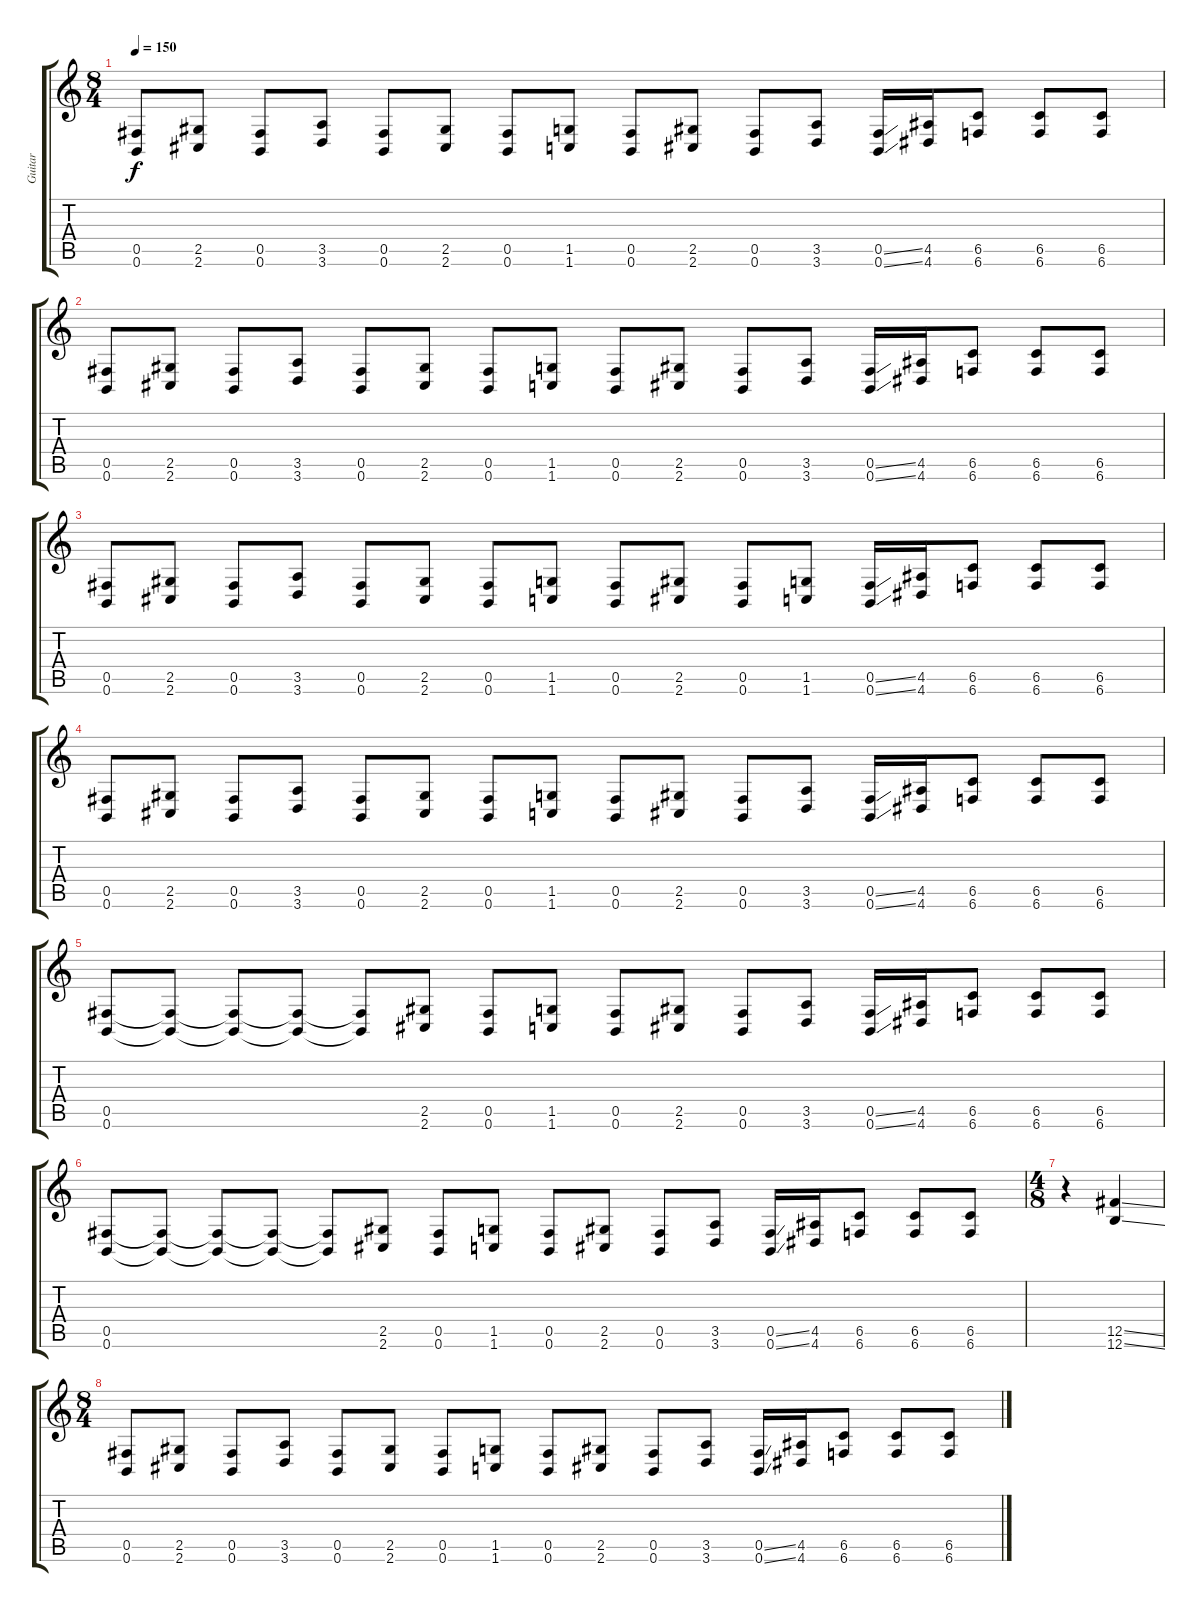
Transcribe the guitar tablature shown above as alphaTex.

\track ("Guitar" "Guitar") {instrument distortionguitar}
\staff {score tabs}
\tuning (Db4 Ab3 E3 B2 Gb2 B1) {hide}
\ts (8 4)
\tempo 150
\clef g2
\ks c
(0.5 0.6).8{dy f} (2.5 2.6).8 (0.5 0.6).8 (3.5 3.6).8 (0.5 0.6).8 (2.5 2.6).8 (0.5 0.6).8 (1.5 1.6).8 (0.5 0.6).8 (2.5 2.6).8 (0.5 0.6).8 (3.5 3.6).8 (0.5{ss} 0.6{ss}).16 (4.5 4.6).16 (6.5 6.6).8 (6.5 6.6).8 (6.5 6.6).8 |
(0.5 0.6).8 (2.5 2.6).8 (0.5 0.6).8 (3.5 3.6).8 (0.5 0.6).8 (2.5 2.6).8 (0.5 0.6).8 (1.5 1.6).8 (0.5 0.6).8 (2.5 2.6).8 (0.5 0.6).8 (3.5 3.6).8 (0.5{ss} 0.6{ss}).16 (4.5 4.6).16 (6.5 6.6).8 (6.5 6.6).8 (6.5 6.6).8 |
(0.5 0.6).8 (2.5 2.6).8 (0.5 0.6).8 (3.5 3.6).8 (0.5 0.6).8 (2.5 2.6).8 (0.5 0.6).8 (1.5 1.6).8 (0.5 0.6).8 (2.5 2.6).8 (0.5 0.6).8 (1.5 1.6).8 (0.5{ss} 0.6{ss}).16 (4.5 4.6).16 (6.5 6.6).8 (6.5 6.6).8 (6.5 6.6).8 |
(0.5 0.6).8 (2.5 2.6).8 (0.5 0.6).8 (3.5 3.6).8 (0.5 0.6).8 (2.5 2.6).8 (0.5 0.6).8 (1.5 1.6).8 (0.5 0.6).8 (2.5 2.6).8 (0.5 0.6).8 (3.5 3.6).8 (0.5{ss} 0.6{ss}).16 (4.5 4.6).16 (6.5 6.6).8 (6.5 6.6).8 (6.5 6.6).8 |
(0.5 0.6).8 (0.5{t} 0.6{t}).8 (0.5{t} 0.6{t}).8 (0.5{t} 0.6{t}).8 (0.5{t} 0.6{t}).8 (2.5 2.6).8 (0.5 0.6).8 (1.5 1.6).8 (0.5 0.6).8 (2.5 2.6).8 (0.5 0.6).8 (3.5 3.6).8 (0.5{ss} 0.6{ss}).16 (4.5 4.6).16 (6.5 6.6).8 (6.5 6.6).8 (6.5 6.6).8 |
(0.5 0.6).8 (0.5{t} 0.6{t}).8 (0.5{t} 0.6{t}).8 (0.5{t} 0.6{t}).8 (0.5{t} 0.6{t}).8 (2.5 2.6).8 (0.5 0.6).8 (1.5 1.6).8 (0.5 0.6).8 (2.5 2.6).8 (0.5 0.6).8 (3.5 3.6).8 (0.5{ss} 0.6{ss}).16 (4.5 4.6).16 (6.5 6.6).8 (6.5 6.6).8 (6.5 6.6).8 |
\ts (4 8)
r.4 (12.5{ss} 12.6{ss}).4 |
\ts (8 4)
(0.5 0.6).8 (2.5 2.6).8 (0.5 0.6).8 (3.5 3.6).8 (0.5 0.6).8 (2.5 2.6).8 (0.5 0.6).8 (1.5 1.6).8 (0.5 0.6).8 (2.5 2.6).8 (0.5 0.6).8 (3.5 3.6).8 (0.5{ss} 0.6{ss}).16 (4.5 4.6).16 (6.5 6.6).8 (6.5 6.6).8 (6.5 6.6).8
